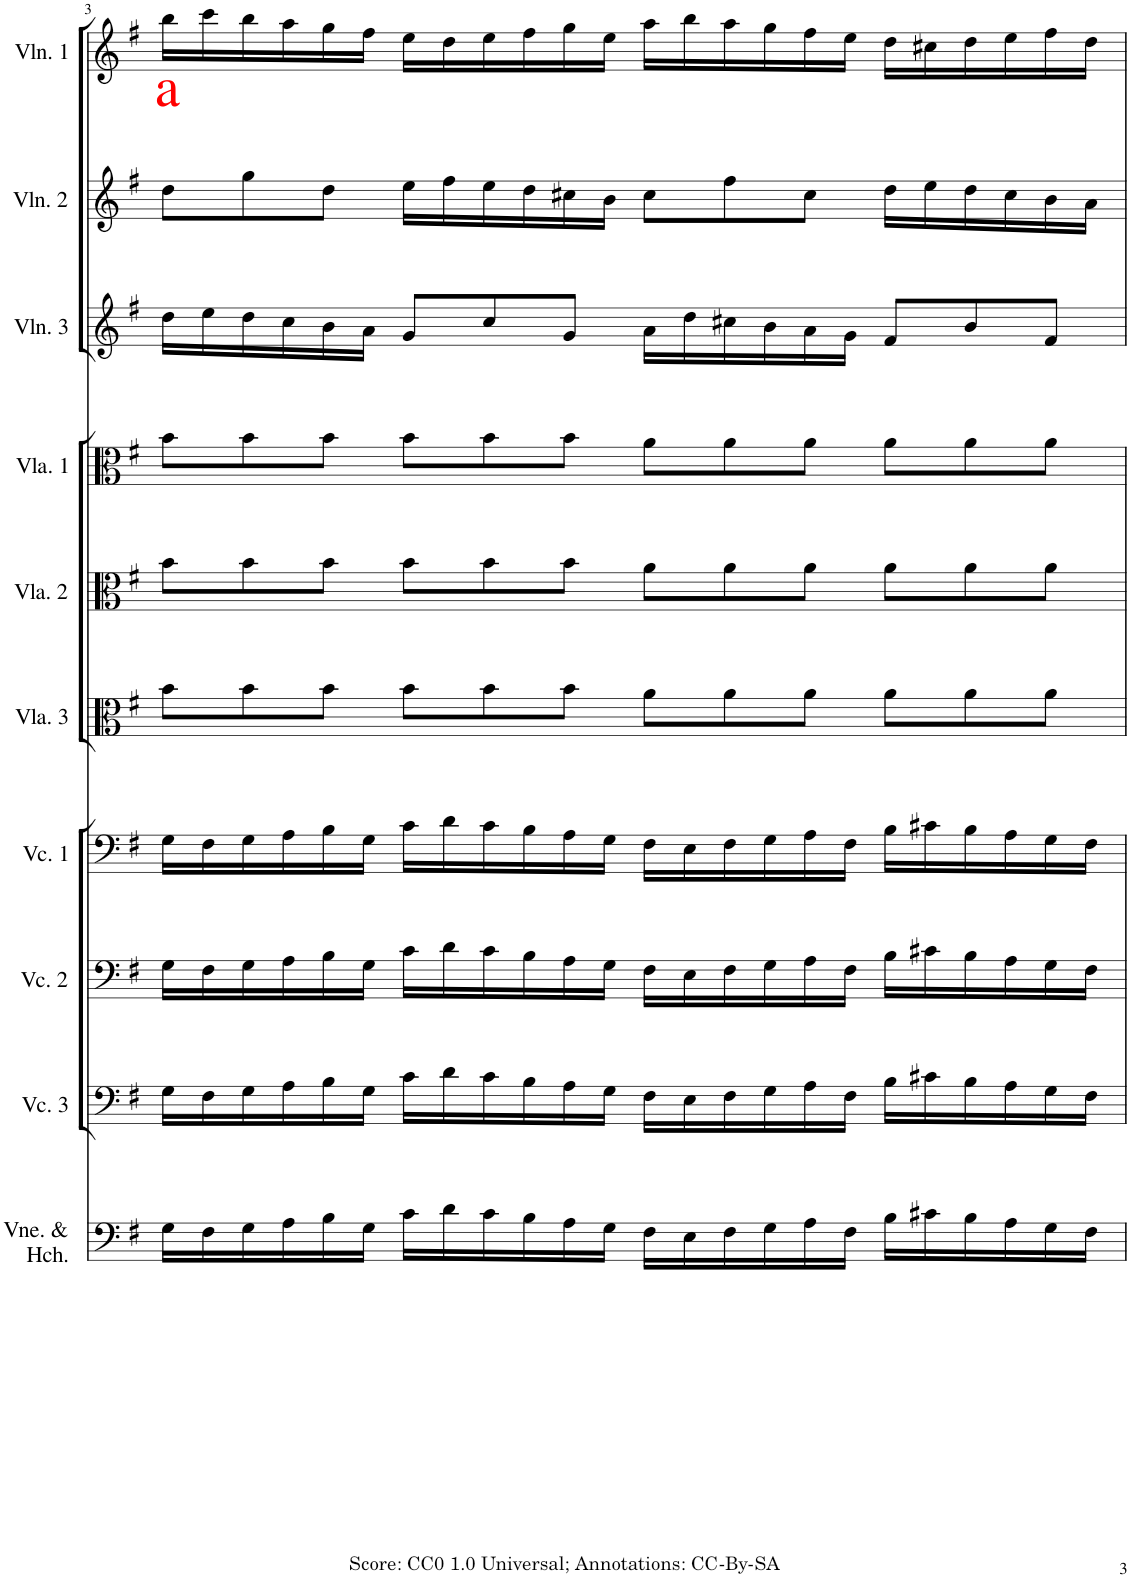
**kern	**kern	**kern	**kern	**kern	**kern	**kern	**kern	**kern	**kern	**text
*part10	*part9	*part8	*part7	*part6	*part5	*part4	*part3	*part2	*part1	*part1
*staff10	*staff9	*staff8	*staff7	*staff6	*staff5	*staff4	*staff3	*staff2	*staff1	*staff1
*I"Violone &amp; Harpsichord	*I"Violoncello 3	*I"Violoncello 2	*I"Violoncello 1	*I"Viola 3	*I"Viola 2	*I"Viola 1	*I"Violin 3	*I"Violin 2	*I"Violin 1	*
*I'Vne. &amp; Hch.	*I'Vc. 3	*I'Vc. 2	*I'Vc. 1	*I'Vla. 3	*I'Vla. 2	*I'Vla. 1	*I'Vln. 3	*I'Vln. 2	*I'Vln. 1	*
!!LO:PB:g=z
*clefF4	*clefF4	*clefF4	*clefF4	*clefC3	*clefC3	*clefC3	*clefG2	*clefG2	*clefG2	*
*k[f#]	*k[f#]	*k[f#]	*k[f#]	*k[f#]	*k[f#]	*k[f#]	*k[f#]	*k[f#]	*k[f#]	*
*M12/8	*M12/8	*M12/8	*M12/8	*M12/8	*M12/8	*M12/8	*M12/8	*M12/8	*M12/8	*
=3	=3	=3	=3	=3	=3	=3	=3	=3	=3	=3
!	!	!	!	!	!	!	!	!	!	!LO:LY:b:color=#FF0000
16G\LL	16G\LL	16G\LL	16G\LL	8b\L	8b\L	8b\L	16dd\LL	8dd\L	16bb\LL	a
16F#\	16F#\	16F#\	16F#\	.	.	.	16ee\	.	16ccc\	.
16G\	16G\	16G\	16G\	8b\	8b\	8b\	16dd\	8gg\	16bb\	.
16A\	16A\	16A\	16A\	.	.	.	16cc\	.	16aa\	.
16B\	16B\	16B\	16B\	8b\J	8b\J	8b\J	16b\	8dd\J	16gg\	.
16G\JJ	16G\JJ	16G\JJ	16G\JJ	.	.	.	16a\JJ	.	16ff#\JJ	.
16c\LL	16c\LL	16c\LL	16c\LL	8b\L	8b\L	8b\L	8g/L	16ee\LL	16ee\LL	.
16d\	16d\	16d\	16d\	.	.	.	.	16ff#\	16dd\	.
16c\	16c\	16c\	16c\	8b\	8b\	8b\	8cc/	16ee\	16ee\	.
16B\	16B\	16B\	16B\	.	.	.	.	16dd\	16ff#\	.
16A\	16A\	16A\	16A\	8b\J	8b\J	8b\J	8g/J	16cc#X\	16gg\	.
16G\JJ	16G\JJ	16G\JJ	16G\JJ	.	.	.	.	16b\JJ	16ee\JJ	.
16F#\LL	16F#\LL	16F#\LL	16F#\LL	8a\L	8a\L	8a\L	16a\LL	8cc#\L	16aa\LL	.
16E\	16E\	16E\	16E\	.	.	.	16dd\	.	16bb\	.
16F#\	16F#\	16F#\	16F#\	8a\	8a\	8a\	16cc#X\	8ff#\	16aa\	.
16G\	16G\	16G\	16G\	.	.	.	16b\	.	16gg\	.
16A\	16A\	16A\	16A\	8a\J	8a\J	8a\J	16a\	8cc#\J	16ff#\	.
16F#\JJ	16F#\JJ	16F#\JJ	16F#\JJ	.	.	.	16g\JJ	.	16ee\JJ	.
16B\LL	16B\LL	16B\LL	16B\LL	8a\L	8a\L	8a\L	8f#/L	16dd\LL	16dd\LL	.
16c#X\	16c#X\	16c#X\	16c#X\	.	.	.	.	16ee\	16cc#X\	.
16B\	16B\	16B\	16B\	8a\	8a\	8a\	8b/	16dd\	16dd\	.
16A\	16A\	16A\	16A\	.	.	.	.	16cc#\	16ee\	.
16G\	16G\	16G\	16G\	8a\J	8a\J	8a\J	8f#/J	16b\	16ff#\	.
16F#\JJ	16F#\JJ	16F#\JJ	16F#\JJ	.	.	.	.	16a\JJ	16dd\JJ	.
=	=	=	=	=	=	=	=	=	=	=
*-	*-	*-	*-	*-	*-	*-	*-	*-	*-	*-
